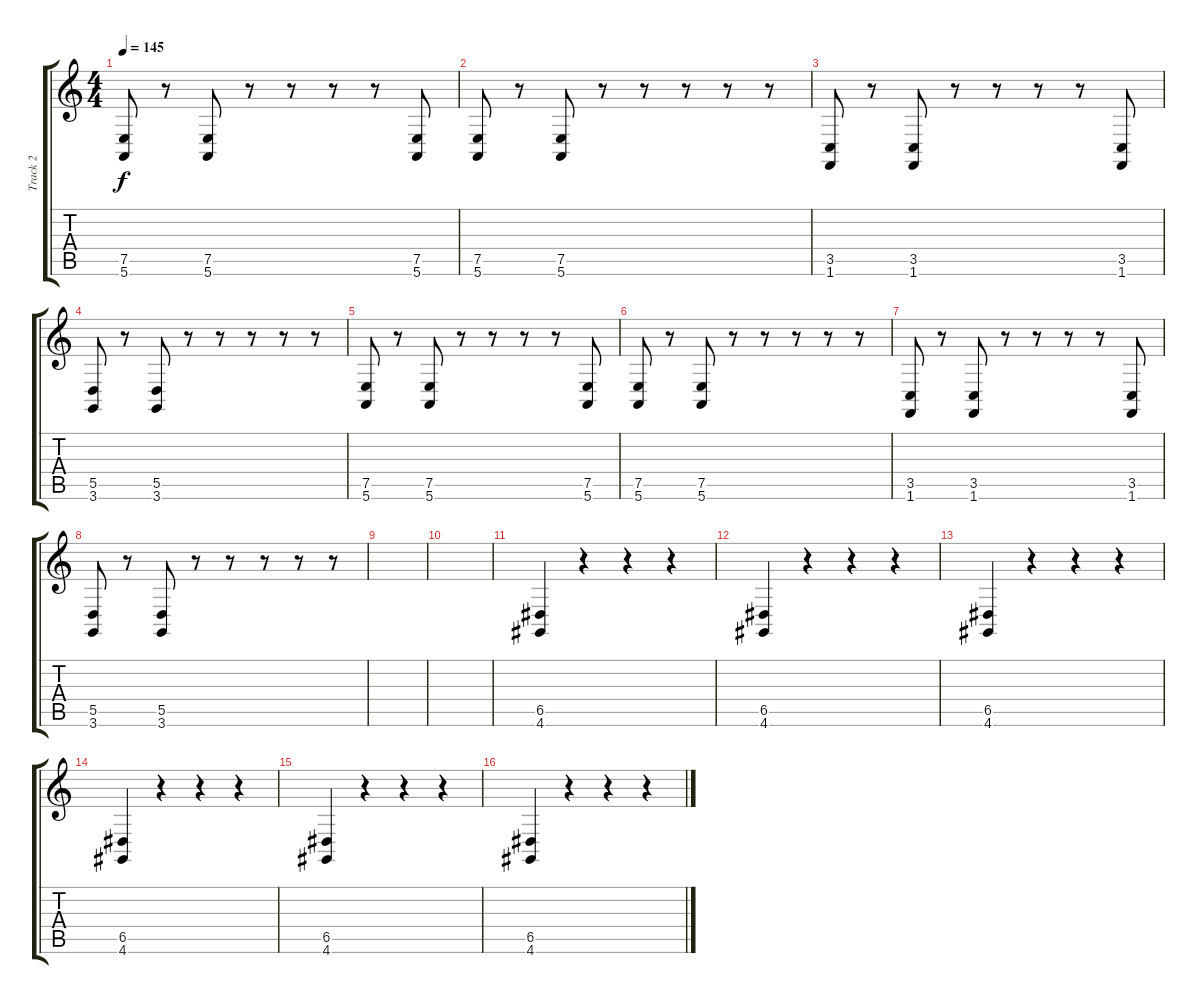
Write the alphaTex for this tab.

\track ("Track 2" "Track 2") {instrument lead2sawtooth}
\staff {score tabs}
\tuning (E4 B3 G3 D3 A2 E2) {hide}
\ts (4 4)
\tempo 145
\clef g2
\ks c
(7.5 5.6).8{dy f} r.8 (7.5 5.6).8 r.8 r.8 r.8 r.8 (7.5 5.6).8 |
(7.5 5.6).8 r.8 (7.5 5.6).8 r.8 r.8 r.8 r.8 r.8 |
(3.5 1.6).8 r.8 (3.5 1.6).8 r.8 r.8 r.8 r.8 (3.5 1.6).8 |
(5.5 3.6).8 r.8 (5.5 3.6).8 r.8 r.8 r.8 r.8 r.8 |
(7.5 5.6).8 r.8 (7.5 5.6).8 r.8 r.8 r.8 r.8 (7.5 5.6).8 |
(7.5 5.6).8 r.8 (7.5 5.6).8 r.8 r.8 r.8 r.8 r.8 |
(3.5 1.6).8 r.8 (3.5 1.6).8 r.8 r.8 r.8 r.8 (3.5 1.6).8 |
(5.5 3.6).8 r.8 (5.5 3.6).8 r.8 r.8 r.8 r.8 r.8 |
|
|
(6.5 4.6).4 r.4 r.4 r.4 |
(6.5 4.6).4 r.4 r.4 r.4 |
(6.5 4.6).4 r.4 r.4 r.4 |
(6.5 4.6).4 r.4 r.4 r.4 |
(6.5 4.6).4 r.4 r.4 r.4 |
(6.5 4.6).4 r.4 r.4 r.4
